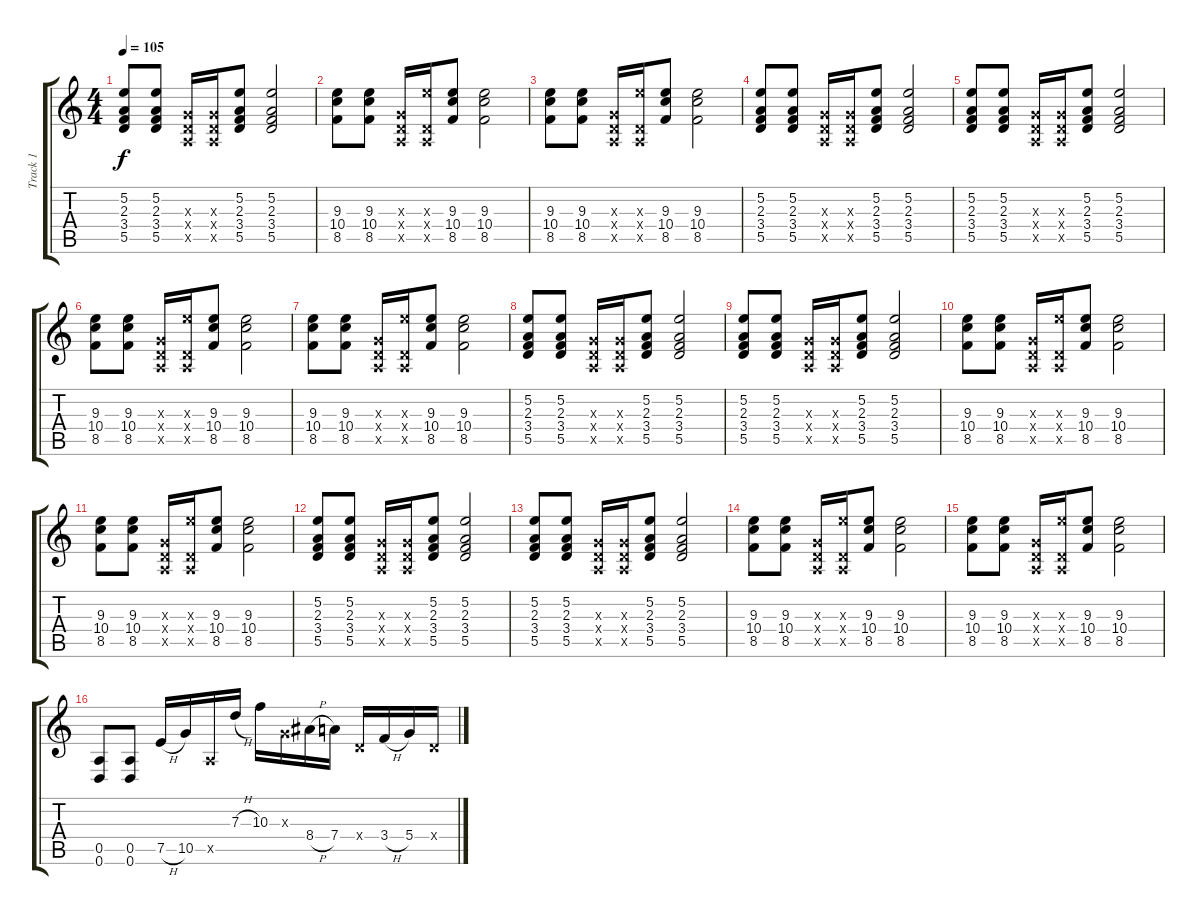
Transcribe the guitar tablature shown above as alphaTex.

\track ("Track 1" "Track 1") {instrument overdrivenguitar}
\staff {score tabs}
\tuning (E4 B3 G3 D3 A2 D2) {hide}
\ts (4 4)
\tempo 105
\clef g2
\ks c
(5.2 2.3 3.4 5.5).8{dy f} (5.2 2.3 3.4 5.5).8 (0.3{x} 0.4{x} 0.5{x}).16 (0.3{x} 0.4{x} 0.5{x}).16 (5.2 2.3 3.4 5.5).8 (5.2 2.3 3.4 5.5).2 |
(9.3 10.4 8.5).8 (9.3 10.4 8.5).8 (0.3{x} 0.4{x} 0.5{x}).16 (9.3{x} 0.4{x} 0.5{x}).16 (9.3 10.4 8.5).8 (9.3 10.4 8.5).2 |
(9.3 10.4 8.5).8 (9.3 10.4 8.5).8 (0.3{x} 0.4{x} 0.5{x}).16 (9.3{x} 0.4{x} 0.5{x}).16 (9.3 10.4 8.5).8 (9.3 10.4 8.5).2 |
(5.2 2.3 3.4 5.5).8{instrument overdrivenguitar} (5.2 2.3 3.4 5.5).8 (0.3{x} 0.4{x} 0.5{x}).16 (0.3{x} 0.4{x} 0.5{x}).16 (5.2 2.3 3.4 5.5).8 (5.2 2.3 3.4 5.5).2 |
(5.2 2.3 3.4 5.5).8 (5.2 2.3 3.4 5.5).8 (0.3{x} 0.4{x} 0.5{x}).16 (0.3{x} 0.4{x} 0.5{x}).16 (5.2 2.3 3.4 5.5).8 (5.2 2.3 3.4 5.5).2 |
(9.3 10.4 8.5).8 (9.3 10.4 8.5).8 (0.3{x} 0.4{x} 0.5{x}).16 (9.3{x} 0.4{x} 0.5{x}).16 (9.3 10.4 8.5).8 (9.3 10.4 8.5).2 |
(9.3 10.4 8.5).8 (9.3 10.4 8.5).8 (0.3{x} 0.4{x} 0.5{x}).16 (9.3{x} 0.4{x} 0.5{x}).16 (9.3 10.4 8.5).8 (9.3 10.4 8.5).2 |
(5.2 2.3 3.4 5.5).8{instrument overdrivenguitar} (5.2 2.3 3.4 5.5).8 (0.3{x} 0.4{x} 0.5{x}).16 (0.3{x} 0.4{x} 0.5{x}).16 (5.2 2.3 3.4 5.5).8 (5.2 2.3 3.4 5.5).2 |
(5.2 2.3 3.4 5.5).8 (5.2 2.3 3.4 5.5).8 (0.3{x} 0.4{x} 0.5{x}).16 (0.3{x} 0.4{x} 0.5{x}).16 (5.2 2.3 3.4 5.5).8 (5.2 2.3 3.4 5.5).2 |
(9.3 10.4 8.5).8 (9.3 10.4 8.5).8 (0.3{x} 0.4{x} 0.5{x}).16 (9.3{x} 0.4{x} 0.5{x}).16 (9.3 10.4 8.5).8 (9.3 10.4 8.5).2 |
(9.3 10.4 8.5).8 (9.3 10.4 8.5).8 (0.3{x} 0.4{x} 0.5{x}).16 (9.3{x} 0.4{x} 0.5{x}).16 (9.3 10.4 8.5).8 (9.3 10.4 8.5).2 |
(5.2 2.3 3.4 5.5).8{instrument overdrivenguitar} (5.2 2.3 3.4 5.5).8 (0.3{x} 0.4{x} 0.5{x}).16 (0.3{x} 0.4{x} 0.5{x}).16 (5.2 2.3 3.4 5.5).8 (5.2 2.3 3.4 5.5).2 |
(5.2 2.3 3.4 5.5).8 (5.2 2.3 3.4 5.5).8 (0.3{x} 0.4{x} 0.5{x}).16 (0.3{x} 0.4{x} 0.5{x}).16 (5.2 2.3 3.4 5.5).8 (5.2 2.3 3.4 5.5).2 |
(9.3 10.4 8.5).8 (9.3 10.4 8.5).8 (0.3{x} 0.4{x} 0.5{x}).16 (9.3{x} 0.4{x} 0.5{x}).16 (9.3 10.4 8.5).8 (9.3 10.4 8.5).2 |
(9.3 10.4 8.5).8 (9.3 10.4 8.5).8 (0.3{x} 0.4{x} 0.5{x}).16 (9.3{x} 0.4{x} 0.5{x}).16 (9.3 10.4 8.5).8 (9.3 10.4 8.5).2 |
(0.5 0.6).8 (0.5 0.6).8 7.5{h}.16 10.5.16 0.5{x}.16 7.3{h}.16 10.3.16 0.3{x}.16 8.4{h}.16 7.4.16 0.4{x}.16 3.4{h}.16 5.4.16 0.4{x}.16
